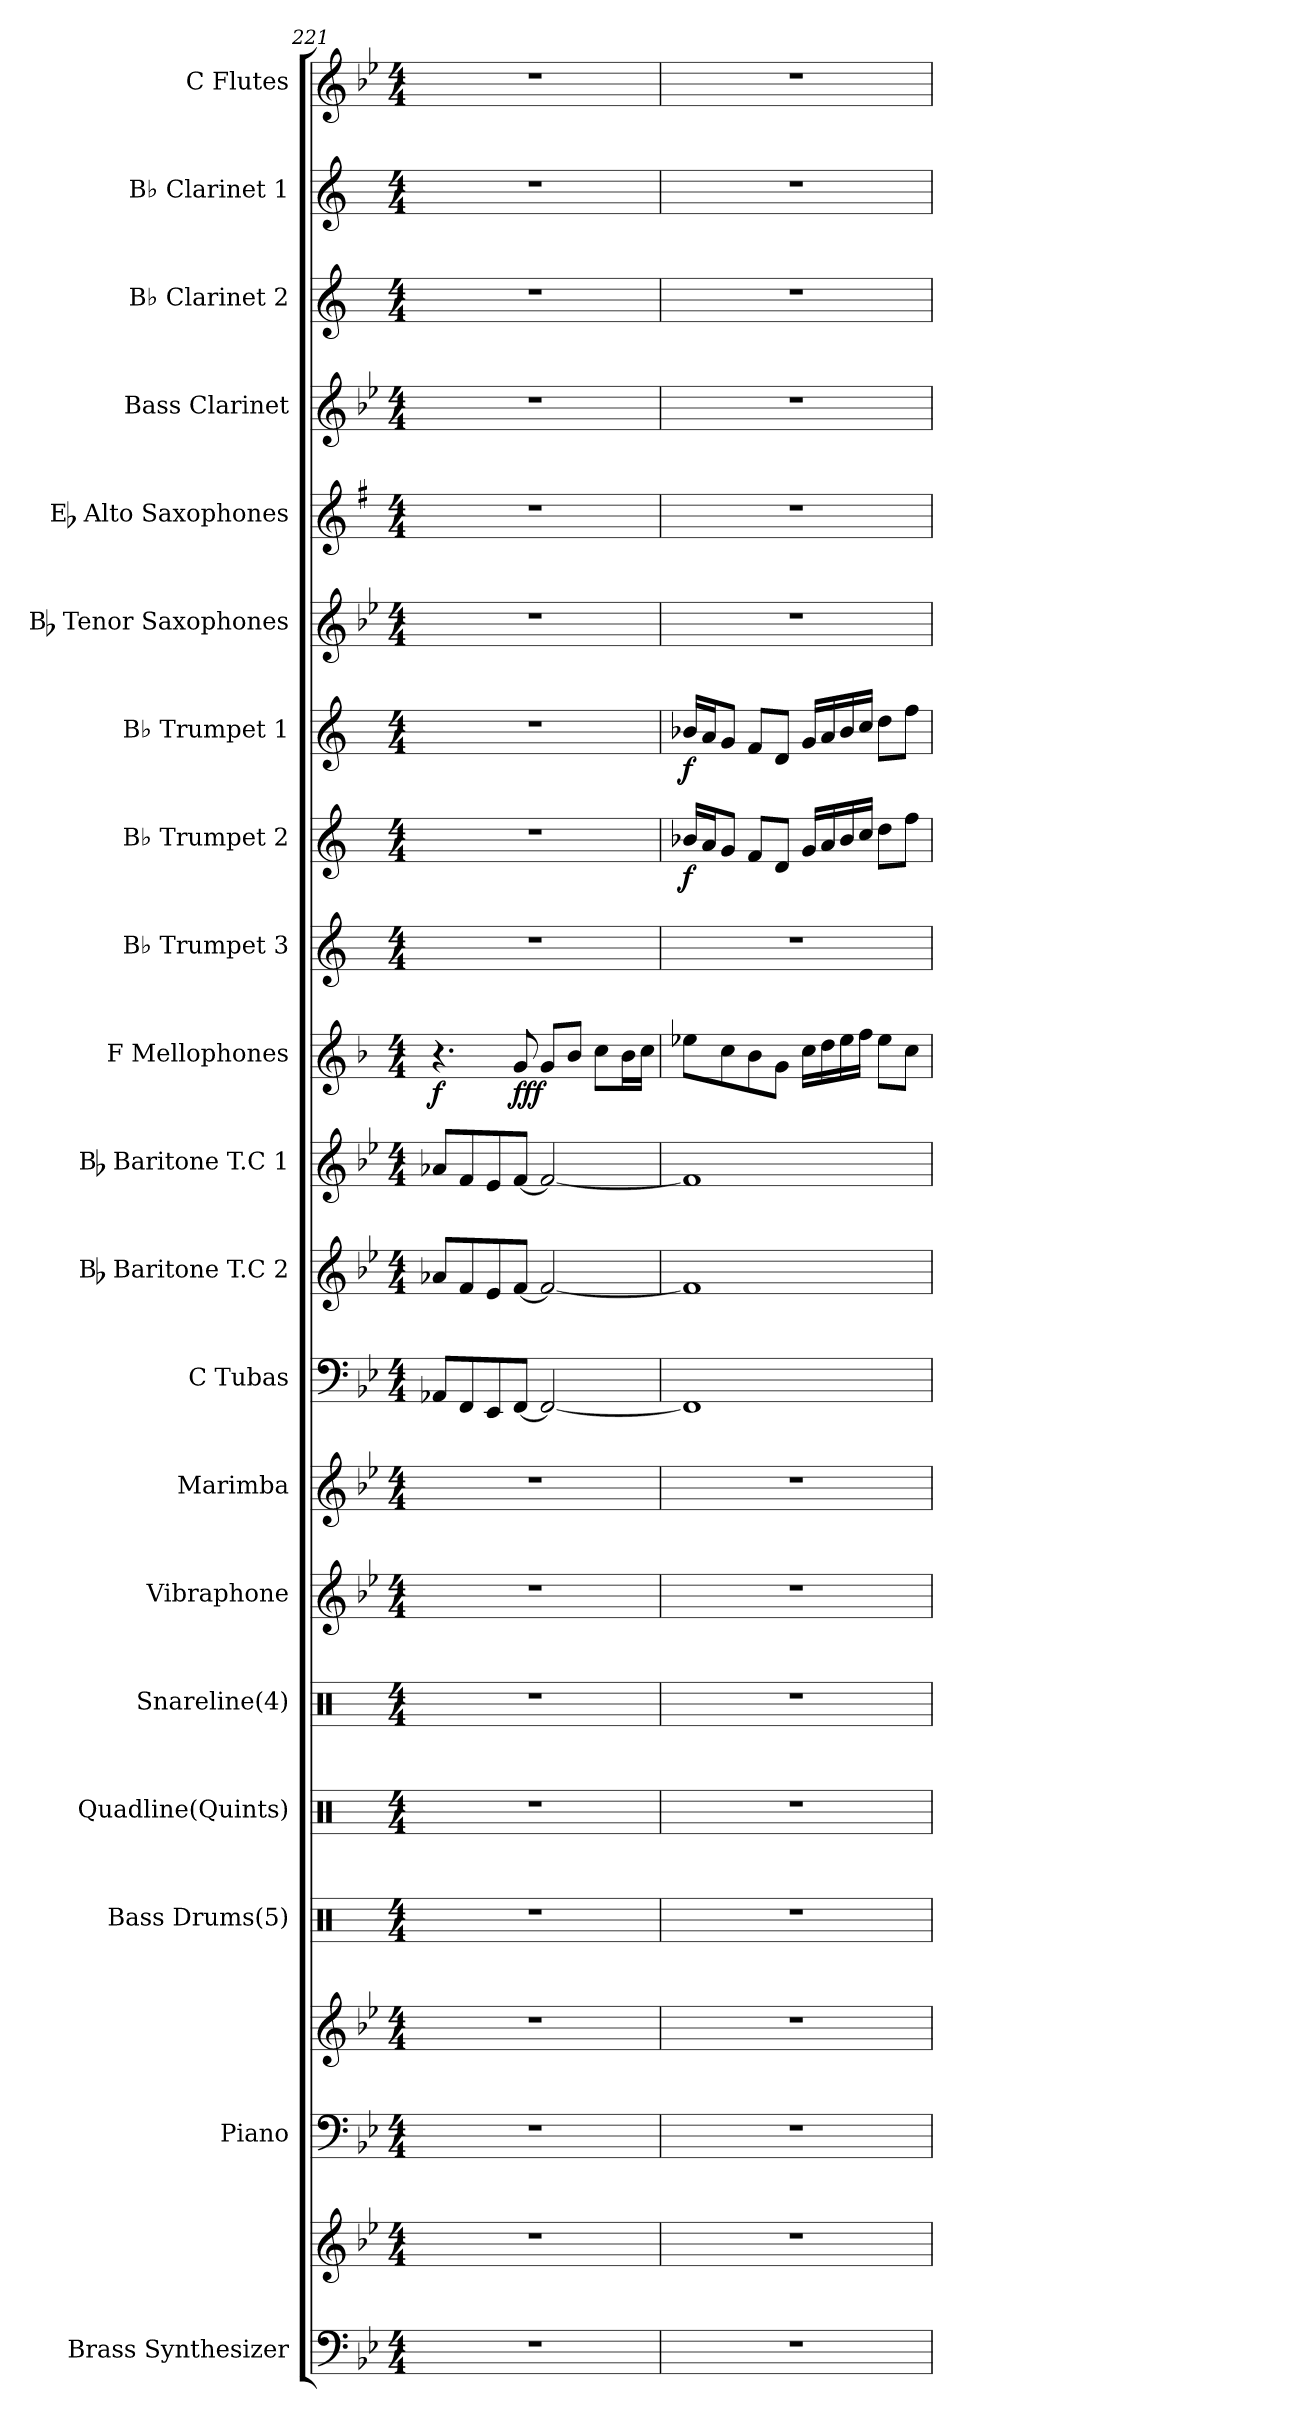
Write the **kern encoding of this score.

**kern	**kern	**kern	**kern	**kern	**kern	**kern	**kern	**kern	**kern	**kern	**kern	**kern	**dynam	**kern	**kern	**dynam	**kern	**dynam	**kern	**kern	**kern	**kern	**kern	**kern
*part20	*part20	*part19	*part19	*part18	*part17	*part16	*part15	*part14	*part13	*part12	*part11	*part10	*part10	*part9	*part8	*part8	*part7	*part7	*part6	*part5	*part4	*part3	*part2	*part1
*staff22	*staff21	*staff20	*staff19	*staff18	*staff17	*staff16	*staff15	*staff14	*staff13	*staff12	*staff11	*staff10	*staff10	*staff9	*staff8	*staff8	*staff7	*staff7	*staff6	*staff5	*staff4	*staff3	*staff2	*staff1
*I"Brass Synthesizer	*	*I"Piano	*	*I"Bass Drums(5)	*I"Quadline(Quints)	*I"Snareline(4)	*I"Vibraphone	*I"Marimba	*I"C Tubas	*I"Bb Baritone T.C 2	*I"Bb Baritone T.C 1	*I"F Mellophones	*	*I"B♭ Trumpet 3	*I"B♭ Trumpet 2	*	*I"B♭ Trumpet 1	*	*I"Bb Tenor Saxophones	*I"Eb Alto Saxophones	*I"Bass Clarinet	*I"B♭ Clarinet 2	*I"B♭ Clarinet 1	*I"C Flutes
*I'Synth.	*	*I'Pno.	*	*I'BD	*	*	*	*I'Marimba	*I'Tubas	*I'Baritone T.C 2	*I'Baritone T.C 1	*I'Mello	*	*I'B♭ Tpt. 3	*I'B♭ Tpt. 2	*	*I'B♭ Tpt. 1	*	*I'Tenor Saxes	*I'Alto Saxes	*I'B. Cl.	*I'B♭ Cl. 2	*I'B♭ Cl. 1	*I'Flutes
!!LO:PB:g=z
*clefF4	*clefG2	*clefF4	*clefG2	*clefX	*clefX	*clefX	*clefG2	*clefG2	*clefF4	*clefG2	*clefG2	*clefG2	*	*clefG2	*clefG2	*	*clefG2	*	*clefG2	*clefG2	*clefG2	*clefG2	*clefG2	*clefG2
*	*	*	*	*	*	*	*	*	*	*ITrd8c14	*ITrd8c14	*ITrd4c7	*	*ITrd1c2	*ITrd1c2	*	*ITrd1c2	*	*ITrd8c14	*ITrd5c9	*ITrd8c14	*ITrd1c2	*ITrd1c2	*
*k[b-e-]	*k[b-e-]	*k[b-e-]	*k[b-e-]	*k[]	*k[]	*k[]	*k[b-e-]	*k[b-e-]	*k[b-e-]	*k[b-e-]	*k[b-e-]	*k[b-e-]	*	*k[b-e-]	*k[b-e-]	*	*k[b-e-]	*	*k[b-e-]	*k[b-e-]	*k[b-e-]	*k[b-e-]	*k[b-e-]	*k[b-e-]
*M4/4	*M4/4	*M4/4	*M4/4	*M4/4	*M4/4	*M4/4	*M4/4	*M4/4	*M4/4	*M4/4	*M4/4	*M4/4	*	*M4/4	*M4/4	*	*M4/4	*	*M4/4	*M4/4	*M4/4	*M4/4	*M4/4	*M4/4
=221	=221	=221	=221	=221	=221	=221	=221	=221	=221	=221	=221	=221	=221	=221	=221	=221	=221	=221	=221	=221	=221	=221	=221	=221
!	!	!	!	!	!	!	!	!	!	!	!	!	!LO:DY:b	!	!	!	!	!	!	!	!	!	!	!
1r	1r	1r	1r	1r	1r	1r	1r	1r	8AA-X/L	8A-X/L	8A-X/L	4.r	f	1r	1r	.	1r	.	1r	1r	1r	1r	1r	1r
.	.	.	.	.	.	.	.	.	8FF/	8F/	8F/	.	.	.	.	.	.	.	.	.	.	.	.	.
.	.	.	.	.	.	.	.	.	8EE-/	8E-/	8E-/	.	.	.	.	.	.	.	.	.	.	.	.	.
!	!	!	!	!	!	!	!	!	!	!	!	!	!LO:DY:b	!	!	!	!	!	!	!	!	!	!	!
.	.	.	.	.	.	.	.	.	[8FF/J	[8F/J	[8F/J	8c/	fff	.	.	.	.	.	.	.	.	.	.	.
.	.	.	.	.	.	.	.	.	2FF/_	2F/_	2F/_	8c/L	.	.	.	.	.	.	.	.	.	.	.	.
.	.	.	.	.	.	.	.	.	.	.	.	8e-/J	.	.	.	.	.	.	.	.	.	.	.	.
.	.	.	.	.	.	.	.	.	.	.	.	8f\L	.	.	.	.	.	.	.	.	.	.	.	.
.	.	.	.	.	.	.	.	.	.	.	.	16e-\L	.	.	.	.	.	.	.	.	.	.	.	.
.	.	.	.	.	.	.	.	.	.	.	.	16f\JJ	.	.	.	.	.	.	.	.	.	.	.	.
=222	=222	=222	=222	=222	=222	=222	=222	=222	=222	=222	=222	=222	=222	=222	=222	=222	=222	=222	=222	=222	=222	=222	=222	=222
!	!	!	!	!	!	!	!	!	!	!	!	!	!	!	!	!LO:DY:b	!	!LO:DY:b	!	!	!	!	!	!
1r	1r	1r	1r	1r	1r	1r	1r	1r	1FF]	1F]	1F]	8a-X\L	.	1r	16a-X/LL	f	16a-X/LL	f	1r	1r	1r	1r	1r	1r
.	.	.	.	.	.	.	.	.	.	.	.	.	.	.	16g/J	.	16g/J	.	.	.	.	.	.	.
.	.	.	.	.	.	.	.	.	.	.	.	8f\	.	.	8f/J	.	8f/J	.	.	.	.	.	.	.
.	.	.	.	.	.	.	.	.	.	.	.	8e-\	.	.	8e-/L	.	8e-/L	.	.	.	.	.	.	.
.	.	.	.	.	.	.	.	.	.	.	.	8c\J	.	.	8c/J	.	8c/J	.	.	.	.	.	.	.
.	.	.	.	.	.	.	.	.	.	.	.	16f\LL	.	.	16f/LL	.	16f/LL	.	.	.	.	.	.	.
.	.	.	.	.	.	.	.	.	.	.	.	16g\	.	.	16g/	.	16g/	.	.	.	.	.	.	.
.	.	.	.	.	.	.	.	.	.	.	.	16a-\	.	.	16a-/	.	16a-/	.	.	.	.	.	.	.
.	.	.	.	.	.	.	.	.	.	.	.	16b-\JJ	.	.	16b-/JJ	.	16b-/JJ	.	.	.	.	.	.	.
.	.	.	.	.	.	.	.	.	.	.	.	8a-\L	.	.	8cc\L	.	8cc\L	.	.	.	.	.	.	.
.	.	.	.	.	.	.	.	.	.	.	.	8f\J	.	.	8ee-\J	.	8ee-\J	.	.	.	.	.	.	.
=	=	=	=	=	=	=	=	=	=	=	=	=	=	=	=	=	=	=	=	=	=	=	=	=
*-	*-	*-	*-	*-	*-	*-	*-	*-	*-	*-	*-	*-	*-	*-	*-	*-	*-	*-	*-	*-	*-	*-	*-	*-
